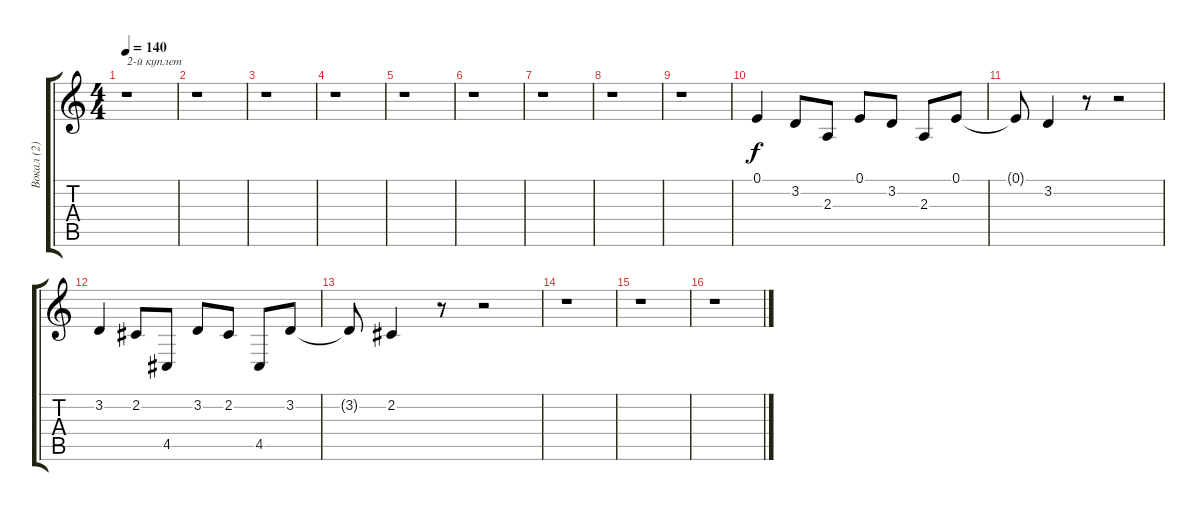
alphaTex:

\track ("Вокал (2)" "Вокал (2)") {instrument oboe}
\staff {score tabs}
\tuning (E4 B3 G3 D3 A2 E2) {hide}
\ts (4 4)
\tempo 140
\clef g2
\ks c
r.1{txt "2-й куплет" dy f} |
r.1 |
r.1 |
r.1 |
r.1 |
r.1 |
r.1 |
r.1 |
r.1 |
0.1.4 3.2.8 2.3.8 0.1.8 3.2.8 2.3.8 0.1.8 |
0.1{t}.8 3.2.4 r.8 r.2 |
3.2.4 2.2.8 4.5.8 3.2.8 2.2.8 4.5.8 3.2.8 |
3.2{t}.8 2.2.4 r.8 r.2 |
r.1 |
r.1 |
r.1
